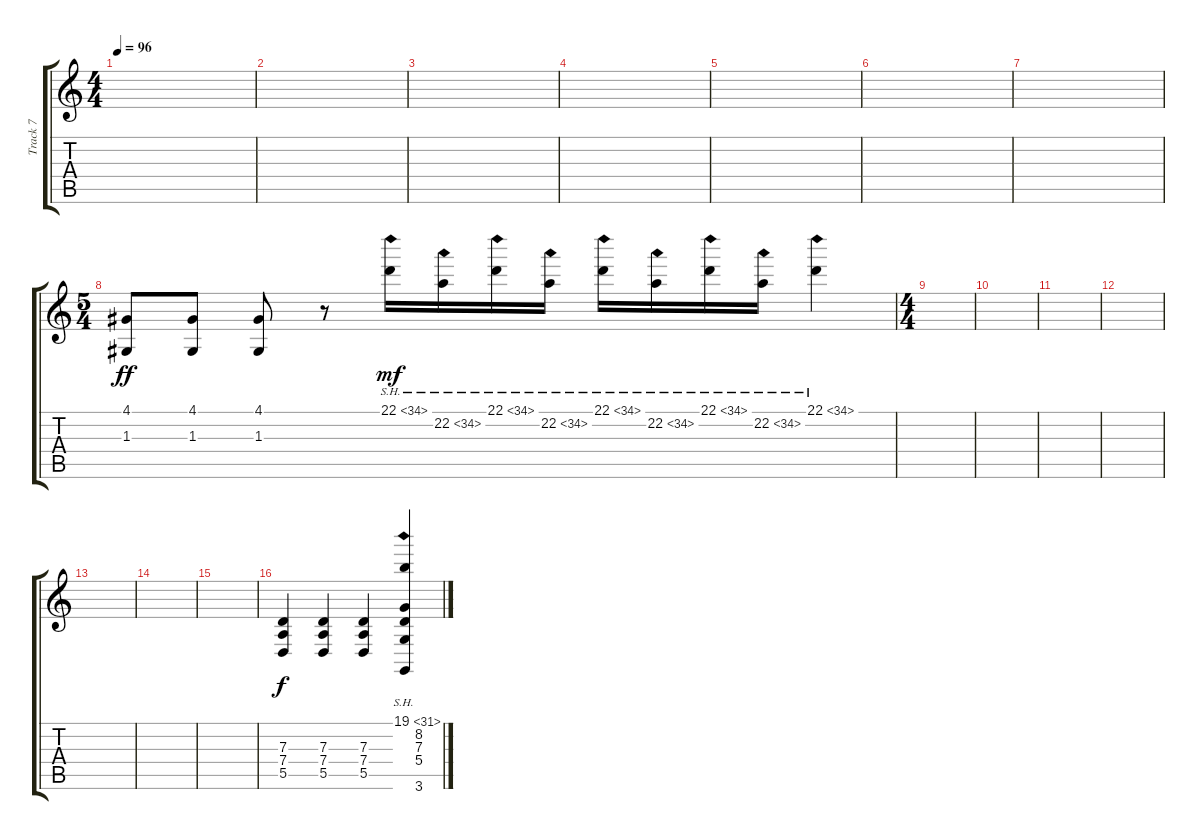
\track ("Track 7" "Track 7") {instrument fx7echoes}
\staff {score tabs}
\tuning (E4 B3 G3 D3 A2 E2) {hide}
\ts (4 4)
\tempo 96
\clef g2
\ks c
|
|
|
|
|
|
|
\ts (5 4)
(4.1 1.3).8{dy ff instrument orchestrahit} (4.1 1.3).8 (4.1 1.3).8 r.8 22.1{sh 12}.16{dy mf balance 2 instrument fx7echoes} 22.2{sh 12}.16 22.1{sh 12}.16 22.2{sh 12}.16 22.1{sh 12}.16 22.2{sh 12}.16 22.1{sh 12}.16 22.2{sh 12}.16 22.1{sh 12}.4 |
\ts (4 4)
|
|
|
|
|
|
|
(7.3 7.4 5.5).4{dy f} (7.3 7.4 5.5).4 (7.3 7.4 5.5).4 (19.1{sh 12} 8.2 7.3 5.4 3.6).4
